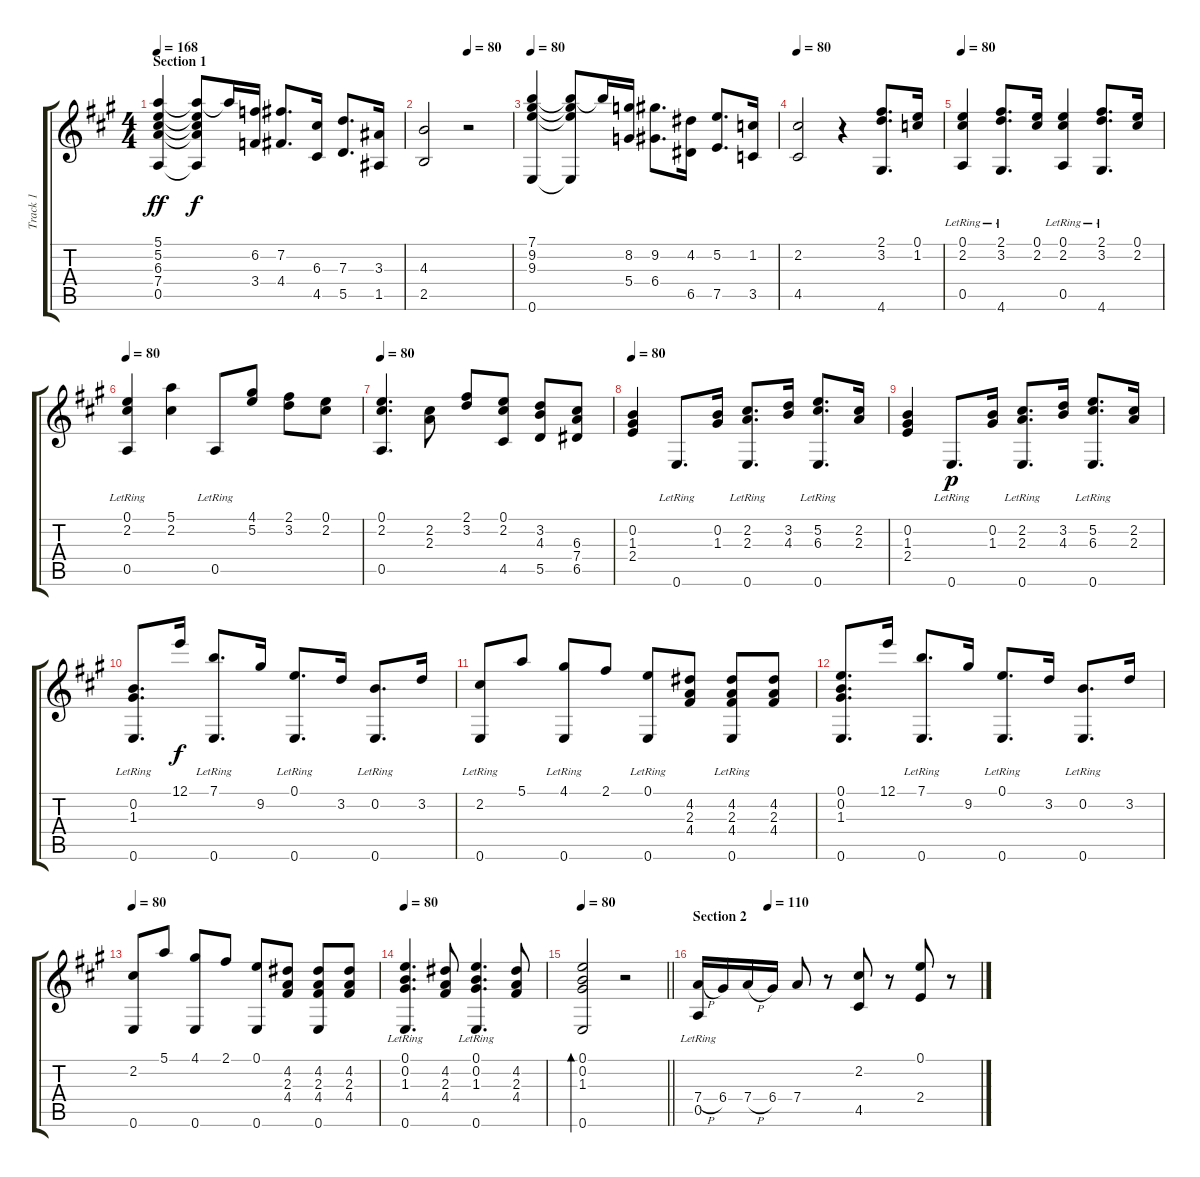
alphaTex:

\track ("Track 1" "Track 1") {instrument acousticguitarnylon}
\staff {score tabs}
\tuning (E4 B3 G3 D3 A2 E2) {hide}
\ts (4 4)
\section ("" "Section 1")
\tempo 168
\tempo 80
\tempo 168
\clef g2
\ks a
(5.1 5.2 6.3 7.4 0.5).4{dy ff instrument acousticguitarnylon} (5.1{t} 5.2{t} 6.3{t} 7.4{t} 0.5{t}).8{dy f} 5.1{t}.16 (6.2 3.4).16 (7.2 4.4).8{d} (6.3 4.5).16 (7.3 5.5).8{d} (3.3 1.5).16 |
\tempo (80 0.5)
(4.3 2.5).2 r.2 |
\tempo 80
(7.1 9.2 9.3 0.6).4 (7.1{t} 9.2{t} 9.3{t} 0.6{t}).8 7.1{t}.16 (8.2 5.4).16 (9.2 6.4).8{d} (4.2 6.5).16 (5.2 7.5).8{d} (1.2 3.5).16 |
\tempo 80
(2.2 4.5).2 r.4 (2.1 3.2 4.6).8{d} (0.1 1.2).16 |
\tempo 80
(0.1 2.2 0.5{lr}).4 (2.1{lr} 3.2{lr} 4.6{lr}).8{d} (0.1 2.2).16 (0.1 2.2 0.5{lr}).4 (2.1 3.2 4.6{lr}).8{d} (0.1 2.2).16 |
\tempo 80
(0.1 2.2 0.5{lr}).4 (5.1 2.2).4 0.5{lr}.8 (4.1 5.2).8 (2.1 3.2).8 (0.1 2.2).8 |
\tempo 80
(0.1 2.2 0.5).4{d} (2.2 2.3).8 (2.1 3.2).8 (0.1 2.2 4.5).8 (3.2 4.3 5.5).8 (6.3 7.4 6.5).8 |
\tempo 80
(0.2 1.3 2.4).4 0.6{lr}.8{d} (0.2 1.3).16 (2.2 2.3 0.6{lr}).8{d} (3.2 4.3).16 (5.2 6.3 0.6{lr}).8{d} (2.2 2.3).16 |
(0.2 1.3 2.4).4 0.6{lr}.8{d dy p} (0.2 1.3).16 (2.2 2.3 0.6{lr}).8{d} (3.2 4.3).16 (5.2 6.3 0.6{lr}).8{d} (2.2 2.3).16 |
(0.2 1.3 0.6{lr}).8{d} 12.1.16{dy f} (7.1 0.6{lr}).8{d} 9.2.16 (0.1 0.6{lr}).8{d} 3.2.16 (0.2 0.6{lr}).8{d} 3.2.16 |
(2.2 0.6{lr}).8 5.1.8 (4.1 0.6{lr}).8 2.1.8 (0.1 0.6{lr}).8 (4.2 2.3 4.4).8 (4.2 2.3 4.4 0.6{lr}).8 (4.2 2.3 4.4).8 |
(0.1 0.2 1.3 0.6).8{d} 12.1.16 (7.1 0.6{lr}).8{d} 9.2.16 (0.1 0.6{lr}).8{d} 3.2.16 (0.2 0.6{lr}).8{d} 3.2.16 |
\tempo 80
(2.2 0.6).8 5.1.8 (4.1 0.6).8 2.1.8 (0.1 0.6).8 (4.2 2.3 4.4).8 (4.2 2.3 4.4 0.6).8 (4.2 2.3 4.4).8 |
\tempo 80
(0.1 0.2 1.3 0.6{lr}).4{d} (4.2 2.3 4.4).8 (0.1 0.2 1.3 0.6{lr}).4{d} (4.2 2.3 4.4).8 |
\tempo 80
\barLineRight lightlight
(0.1 0.2 1.3 0.6).2{bd 480} r.2 |
\section ("" "Section 2")
\tempo (110 0.25)
(7.4{h} 0.5{lr}).16 6.4.16 7.4{h}.16 6.4.16 7.4.8 r.8 (2.2 4.5).8 r.8 (0.1 2.4).8 r.8
